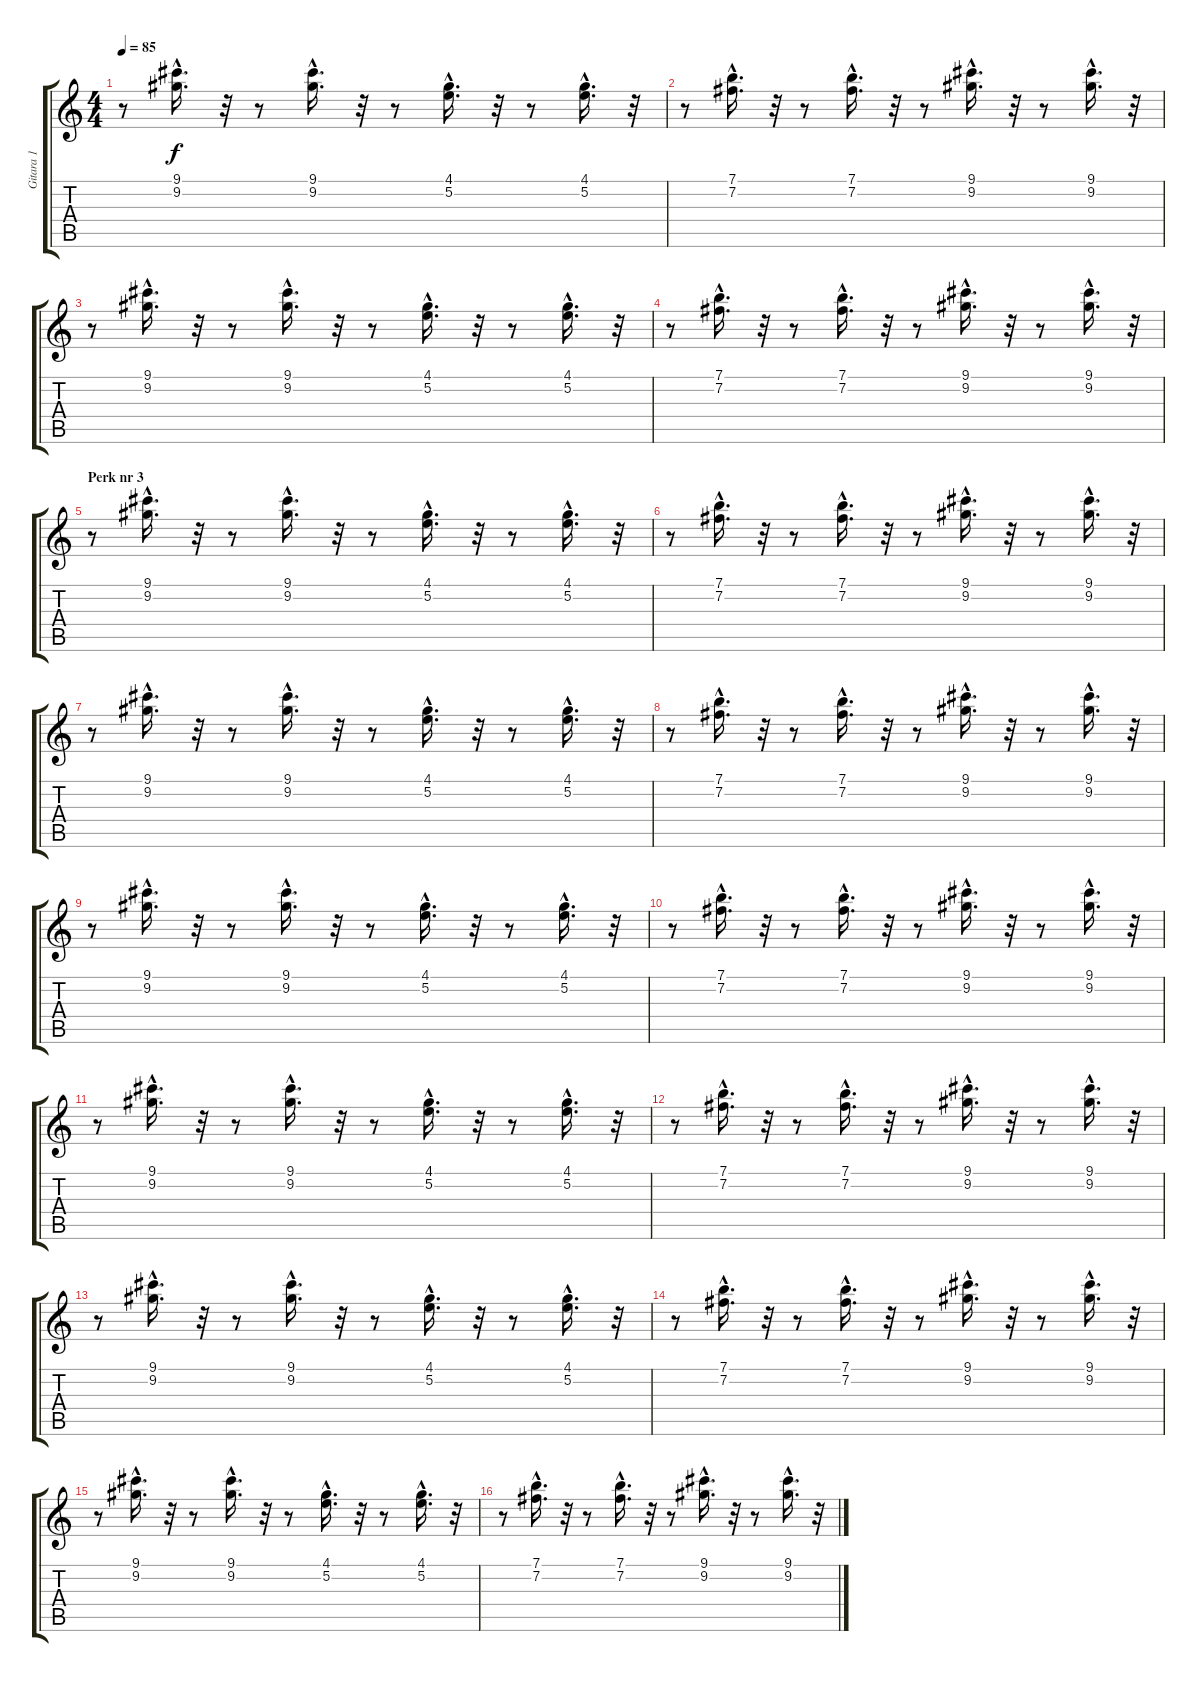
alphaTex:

\track ("Gitara 1" "Gitara 1") {instrument electricguitarclean}
\staff {score tabs}
\tuning (E4 B3 G3 D3 A2 E2) {hide}
\ts (4 4)
\tempo 85
\clef g2
\ks c
r.8{dy f} (9.1{hac} 9.2{hac}).16{d} r.32 r.8 (9.1{hac} 9.2{hac}).16{d} r.32 r.8 (4.1{hac} 5.2{hac}).16{d} r.32 r.8 (4.1{hac} 5.2{hac}).16{d} r.32 |
r.8 (7.1{hac} 7.2{hac}).16{d} r.32 r.8 (7.1{hac} 7.2{hac}).16{d} r.32 r.8 (9.1{hac} 9.2{hac}).16{d} r.32 r.8 (9.1{hac} 9.2{hac}).16{d} r.32 |
r.8 (9.1{hac} 9.2{hac}).16{d} r.32 r.8 (9.1{hac} 9.2{hac}).16{d} r.32 r.8 (4.1{hac} 5.2{hac}).16{d} r.32 r.8 (4.1{hac} 5.2{hac}).16{d} r.32 |
r.8 (7.1{hac} 7.2{hac}).16{d} r.32 r.8 (7.1{hac} 7.2{hac}).16{d} r.32 r.8 (9.1{hac} 9.2{hac}).16{d} r.32 r.8 (9.1{hac} 9.2{hac}).16{d} r.32 |
\section ("" "Perk nr 3")
r.8 (9.1{hac} 9.2{hac}).16{d} r.32 r.8 (9.1{hac} 9.2{hac}).16{d} r.32 r.8 (4.1{hac} 5.2{hac}).16{d} r.32 r.8 (4.1{hac} 5.2{hac}).16{d} r.32 |
r.8 (7.1{hac} 7.2{hac}).16{d} r.32 r.8 (7.1{hac} 7.2{hac}).16{d} r.32 r.8 (9.1{hac} 9.2{hac}).16{d} r.32 r.8 (9.1{hac} 9.2{hac}).16{d} r.32 |
r.8 (9.1{hac} 9.2{hac}).16{d} r.32 r.8 (9.1{hac} 9.2{hac}).16{d} r.32 r.8 (4.1{hac} 5.2{hac}).16{d} r.32 r.8 (4.1{hac} 5.2{hac}).16{d} r.32 |
r.8 (7.1{hac} 7.2{hac}).16{d} r.32 r.8 (7.1{hac} 7.2{hac}).16{d} r.32 r.8 (9.1{hac} 9.2{hac}).16{d} r.32 r.8 (9.1{hac} 9.2{hac}).16{d} r.32 |
r.8 (9.1{hac} 9.2{hac}).16{d} r.32 r.8 (9.1{hac} 9.2{hac}).16{d} r.32 r.8 (4.1{hac} 5.2{hac}).16{d} r.32 r.8 (4.1{hac} 5.2{hac}).16{d} r.32 |
r.8 (7.1{hac} 7.2{hac}).16{d} r.32 r.8 (7.1{hac} 7.2{hac}).16{d} r.32 r.8 (9.1{hac} 9.2{hac}).16{d} r.32 r.8 (9.1{hac} 9.2{hac}).16{d} r.32 |
r.8 (9.1{hac} 9.2{hac}).16{d} r.32 r.8 (9.1{hac} 9.2{hac}).16{d} r.32 r.8 (4.1{hac} 5.2{hac}).16{d} r.32 r.8 (4.1{hac} 5.2{hac}).16{d} r.32 |
r.8 (7.1{hac} 7.2{hac}).16{d} r.32 r.8 (7.1{hac} 7.2{hac}).16{d} r.32 r.8 (9.1{hac} 9.2{hac}).16{d} r.32 r.8 (9.1{hac} 9.2{hac}).16{d} r.32 |
r.8 (9.1{hac} 9.2{hac}).16{d} r.32 r.8 (9.1{hac} 9.2{hac}).16{d} r.32 r.8 (4.1{hac} 5.2{hac}).16{d} r.32 r.8 (4.1{hac} 5.2{hac}).16{d} r.32 |
r.8 (7.1{hac} 7.2{hac}).16{d} r.32 r.8 (7.1{hac} 7.2{hac}).16{d} r.32 r.8 (9.1{hac} 9.2{hac}).16{d} r.32 r.8 (9.1{hac} 9.2{hac}).16{d} r.32 |
r.8 (9.1{hac} 9.2{hac}).16{d} r.32 r.8 (9.1{hac} 9.2{hac}).16{d} r.32 r.8 (4.1{hac} 5.2{hac}).16{d} r.32 r.8 (4.1{hac} 5.2{hac}).16{d} r.32 |
r.8 (7.1{hac} 7.2{hac}).16{d} r.32 r.8 (7.1{hac} 7.2{hac}).16{d} r.32 r.8 (9.1{hac} 9.2{hac}).16{d} r.32 r.8 (9.1{hac} 9.2{hac}).16{d} r.32
